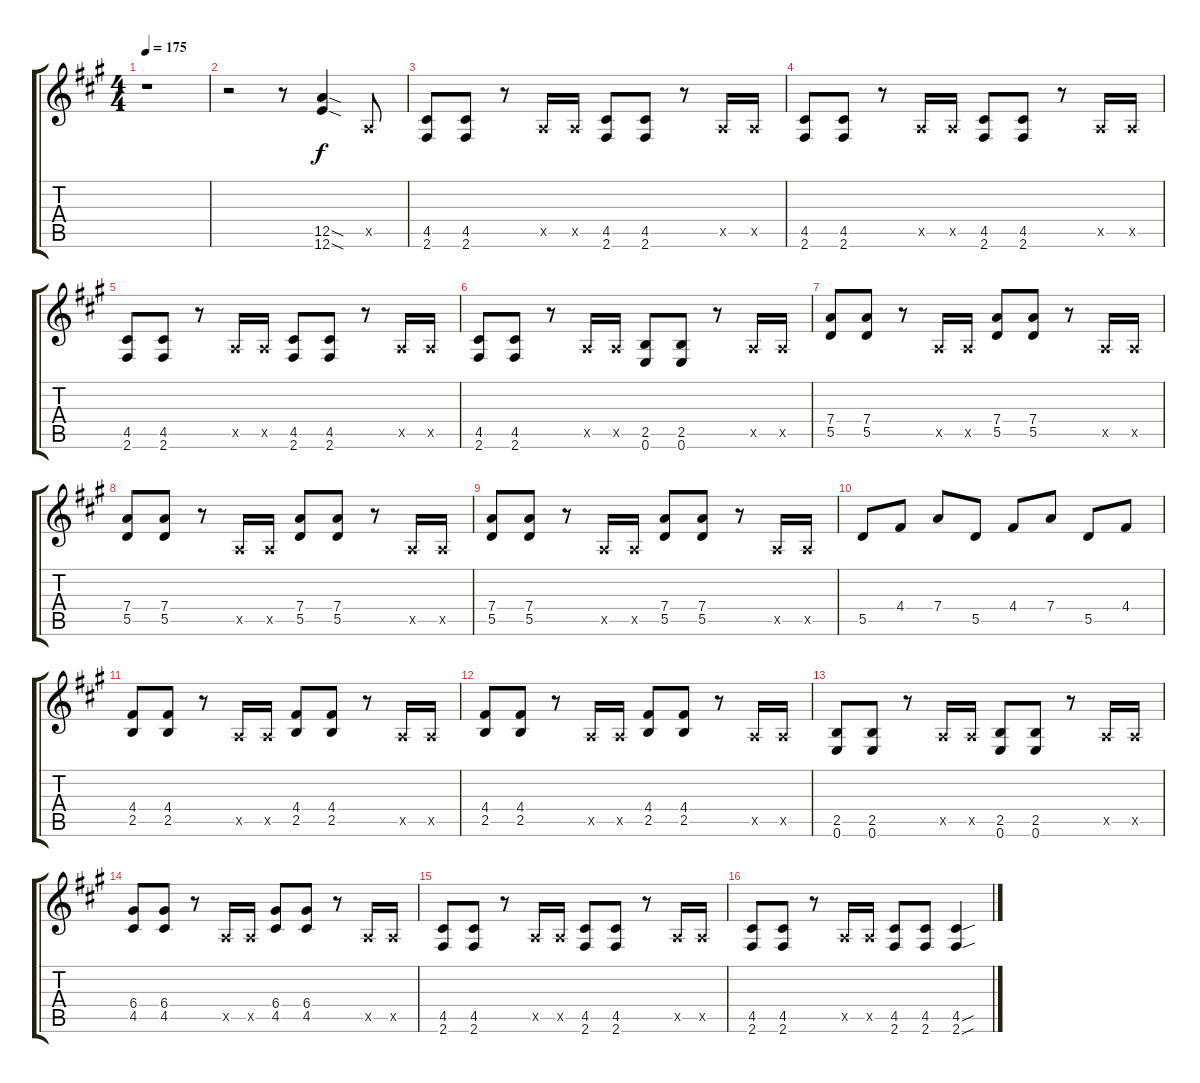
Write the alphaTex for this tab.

\track "" {instrument distortionguitar}
\staff {score tabs}
\tuning (E4 B3 G3 D3 A2 E2) {hide}
\ts (4 4)
\tempo 175
\clef g2
\ks a
r.1{dy f instrument distortionguitar} |
r.2 r.8 (12.5{sod} 12.6{sod}).4 0.5{x}.8 |
(4.5 2.6).8 (4.5 2.6).8 r.8 0.5{x}.16 0.5{x}.16 (4.5 2.6).8 (4.5 2.6).8 r.8 0.5{x}.16 0.5{x}.16 |
(4.5 2.6).8 (4.5 2.6).8 r.8 0.5{x}.16 0.5{x}.16 (4.5 2.6).8 (4.5 2.6).8 r.8 0.5{x}.16 0.5{x}.16 |
(4.5 2.6).8 (4.5 2.6).8 r.8 0.5{x}.16 0.5{x}.16 (4.5 2.6).8 (4.5 2.6).8 r.8 0.5{x}.16 0.5{x}.16 |
(4.5 2.6).8 (4.5 2.6).8 r.8 0.5{x}.16 0.5{x}.16 (2.5 0.6).8 (2.5 0.6).8 r.8 0.5{x}.16 0.5{x}.16 |
(7.4 5.5).8 (7.4 5.5).8 r.8 0.5{x}.16 0.5{x}.16 (7.4 5.5).8 (7.4 5.5).8 r.8 0.5{x}.16 0.5{x}.16 |
(7.4 5.5).8 (7.4 5.5).8 r.8 0.5{x}.16 0.5{x}.16 (7.4 5.5).8 (7.4 5.5).8 r.8 0.5{x}.16 0.5{x}.16 |
(7.4 5.5).8 (7.4 5.5).8 r.8 0.5{x}.16 0.5{x}.16 (7.4 5.5).8 (7.4 5.5).8 r.8 0.5{x}.16 0.5{x}.16 |
5.5.8 4.4.8 7.4.8 5.5.8 4.4.8 7.4.8 5.5.8 4.4.8 |
(4.4 2.5).8 (4.4 2.5).8 r.8 0.5{x}.16 0.5{x}.16 (4.4 2.5).8 (4.4 2.5).8 r.8 0.5{x}.16 0.5{x}.16 |
(4.4 2.5).8 (4.4 2.5).8 r.8 0.5{x}.16 0.5{x}.16 (4.4 2.5).8 (4.4 2.5).8 r.8 0.5{x}.16 0.5{x}.16 |
(2.5 0.6).8 (2.5 0.6).8 r.8 0.5{x}.16 0.5{x}.16 (2.5 0.6).8 (2.5 0.6).8 r.8 0.5{x}.16 0.5{x}.16 |
(6.4 4.5).8 (6.4 4.5).8 r.8 0.5{x}.16 0.5{x}.16 (6.4 4.5).8 (6.4 4.5).8 r.8 0.5{x}.16 0.5{x}.16 |
(4.5 2.6).8 (4.5 2.6).8 r.8 0.5{x}.16 0.5{x}.16 (4.5 2.6).8 (4.5 2.6).8 r.8 0.5{x}.16 0.5{x}.16 |
(4.5 2.6).8 (4.5 2.6).8 r.8 0.5{x}.16 0.5{x}.16 (4.5 2.6).8 (4.5 2.6).8 (4.5{sou} 2.6{sou}).4
